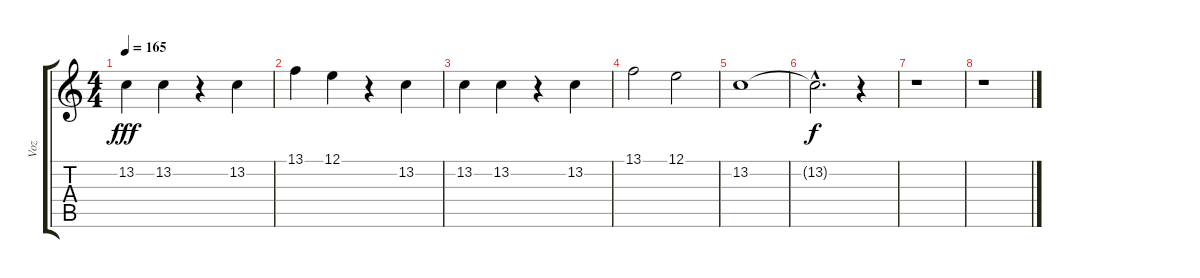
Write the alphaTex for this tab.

\track ("Voz" "Voz") {instrument flute}
\staff {score tabs}
\tuning (E4 B3 G3 D3 A2 E2) {hide}
\ts (4 4)
\tempo 165
\clef g2
\ks c
13.2.4{dy fff} 13.2.4 r.4 13.2.4 |
13.1.4 12.1.4 r.4 13.2.4 |
13.2.4 13.2.4 r.4 13.2.4 |
13.1.2 12.1.2 |
13.2.1 |
13.2{hac t}.2{d dy f} r.4 |
r.1 |
r.1
